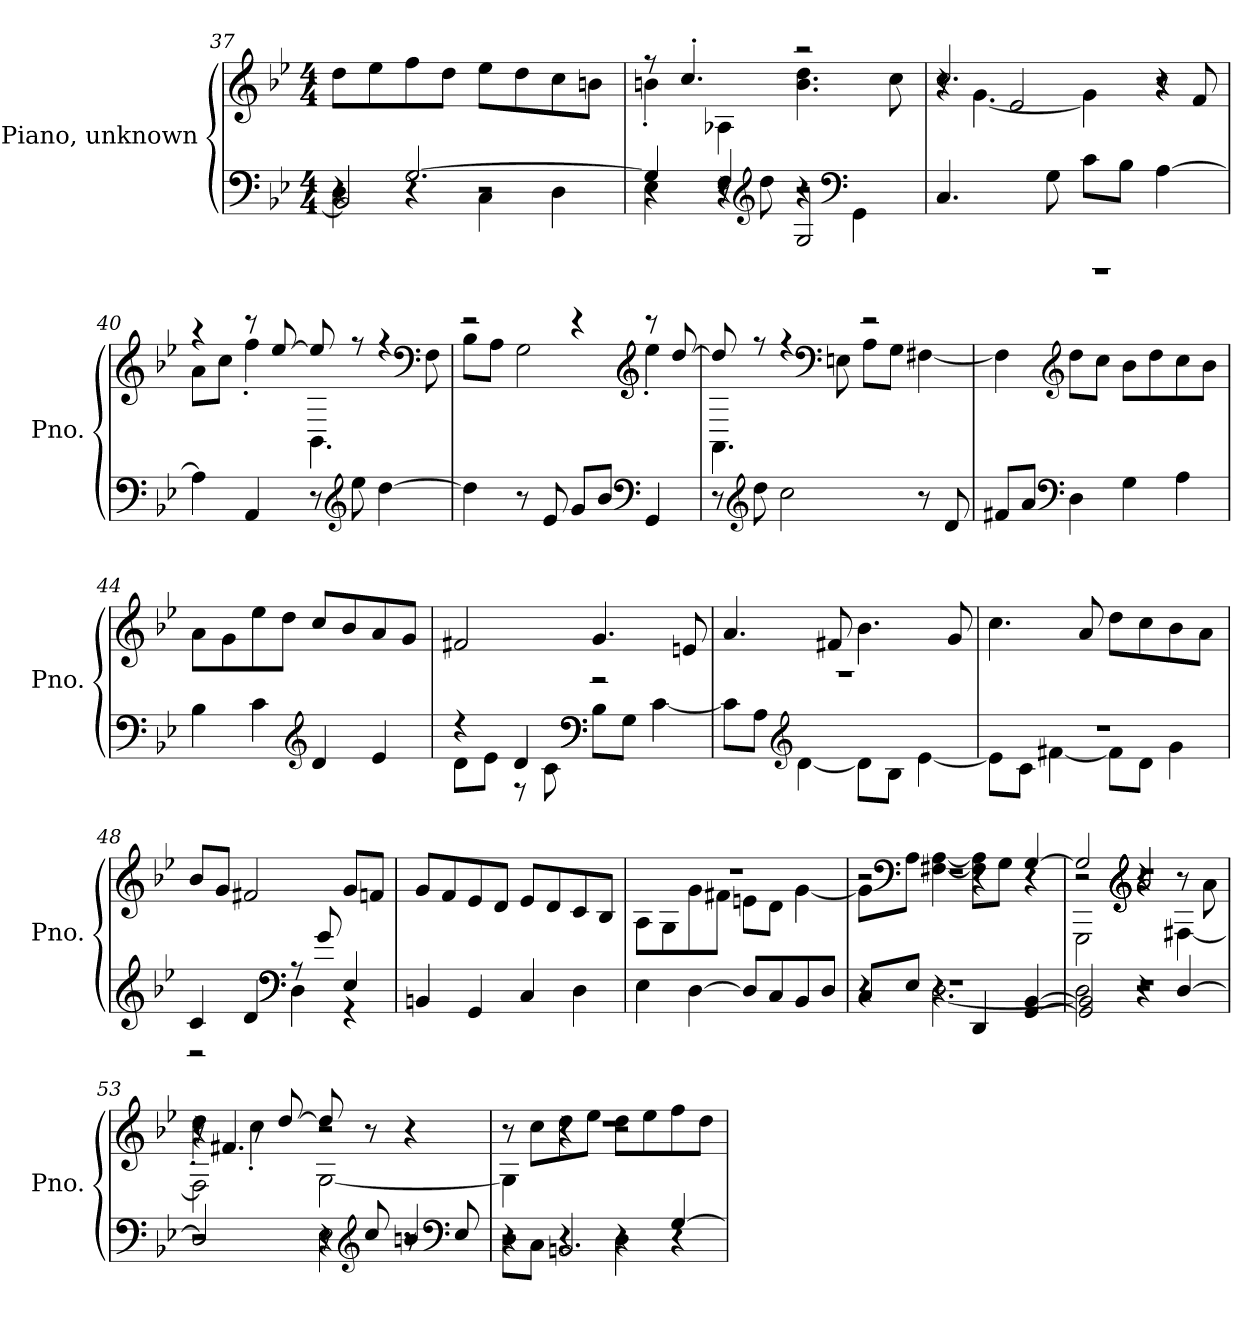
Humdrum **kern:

**kern	**kern
*part1	*part1
*staff2	*staff1
*I"Piano, unknown	*
*I'Pno.	*
*clefF4	*clefG2
*k[b-e-]	*k[b-e-]
*M4/4	*M4/4
=37	=37
*^	*
*	*^	*
4r	4D\	2BB/]	8dd\L
.	.	.	8ee-\
[2.G/	4r	.	8ff\
.	.	.	8dd\J
.	4C\	2r	8ee-\L
.	.	.	8dd\
.	4D\	.	8cc\
.	.	.	8bn\J
!!LO:PB:g=z
=38	=38	=38	=38
*	*	*	*^
4G/]	4E-\	4r	8r	4bn'\
.	.	.	4.cc'/	.
4r	8r	4F/	.	4A-X\
*clefG2	*	*	*	*
.	8dd\	.	.	.
2r	4r	2G/	2r	4.b\ 4.dd\
*clefF4	*	*	*	*
.	4GG\	.	.	.
.	.	.	.	8cc\
*v	*v	*v	*	*
=39	=39	=39
*	*	*^
4.C/	2.cc/	8r	4r
.	.	[4.g\	.
.	.	.	2e-/
8G\	.	.	.
8c\L	.	4g\]	.
8B-\J	.	.	.
[4A\	4r	4r	8r
.	.	.	8f/
*	*	*v	*v
=40	=40	=40
4A\]	4r	8a\L
.	.	8cc\J
4AA/	8r	4ff'\
.	[8ee-/	.
8r	8ee-/]	4.BB-\
*clefG2	*	*
8ee-\	8r	.
[4dd\	4r	.
*	*clefF4	*
.	.	8F\
!!LO:LB:g=z	!!
=41	=41	=41
4dd\]	2r	8B-\L
.	.	8A\J
8r	.	2G\
8e-/	.	.
8g/L	4r	.
8b-/J	.	.
*clefF4	*clefG2	*
4GG/	8r	4ee-'\
.	[8dd/	.
=42	=42	=42
8r	8dd/]	4.AA\
*clefG2	*	*
8dd\	8r	.
2cc\	4r	.
*	*clefF4	*
.	.	8En\
.	2r	8A\L
.	.	8G\J
8r	.	[4F#X\
8d/	.	.
=43	=43	=43
8f#X/L	1r	4F#\]
8a/J	.	.
*clefF4	*clefG2	*
4D\	.	8dd\L
.	.	8cc\J
4G\	.	8b-\L
.	.	8dd\
4A\	.	8cc\
.	.	8b-\J
*	*v	*v
=44	=44
4B-\	8a\L
.	8g\
4c\	8ee-\
.	8dd\J
*clefG2	*
4d/	8cc/L
.	8b-/
4e-/	8a/
.	8g/J
!!LO:LB:g=z
=45	=45
*^	*
4r	8d\L	2f#X/
.	8e-\J	.
4d/	8r	.
.	8c\	.
*clefF4	*	*
2r	8B-\L	4.g/
.	8G\J	.
.	[4c\	.
.	.	8en/
=46	=46	=46
1r	8c\L]	4.a/
.	8A\J	.
*clefG2	*	*
.	[4d\	.
.	.	8f#X/
.	8d\L]	4.b-\
.	8B-\J	.
.	[4e-\	.
.	.	8g/
=47	=47	=47
1r	8e-\L]	4.cc\
.	8c\J	.
.	[4f#X\	.
.	.	8a/
.	8f#\L]	8dd\L
.	8d\J	8cc\
.	4g\	8b-\
.	.	8a\J
=48	=48	=48
4c/	2r	8b-/L
.	.	8g/J
4d/	.	2f#X/
*clefF4	*	*
8r	4D\	.
8g/	.	.
4E-/	4r	8g/L
.	.	8fn/J
*v	*v	*
!!LO:LB:g=z
=49	=49
4BBn/	8g/L
.	8f/
4GG/	8e-/
.	8d/J
4C/	8e-/L
.	8d/
4D\	8c/
.	8B-/J
=50	=50
*	*^
4E-\	1r	8A\L
.	.	8G\
[4D\	.	8g\
.	.	8f#X\J
8D/L]	.	8en\L
8C/	.	8d\J
8BB-/	.	[4g\
8D/J	.	.
=51	=51	=51
*^	*	*^
*	*^	*	*	*
1r	4r	8C/L	1r	8g\L]	2r
*	*	*	*clefF4	*	*
.	.	8E-/J	.	8A\J	.
.	[2.D\	4r	.	[4F#X\ [4A\	.
.	.	4DD/	.	8F#\] 8A\]L	4r
.	.	.	.	8G\J	.
.	.	[4GG/ [4BB-/	.	4r	[4G/
=52	=52	=52	=52	=52	=52
*	*	*	*	*	*^
1r	2D\]	2GG/] 2BB-/]	1r	2GGG\	2G/]	2r
*	*	*	*clefG2	*	*	*
.	2r	4r	.	4r	2a/	4r
.	.	[4D/	.	8r	.	[4F#X\
.	.	.	.	8a\	.	.
!!LO:LB:g=z	!!	!!	!!
=53	=53	=53	=53	=53	=53	=53
2r	2r	2D/]	4r	4dd'\	8r	2F#\]
.	.	.	.	.	4.f#X/	.
.	.	.	8r	4cc'\	.	.
.	.	.	[8dd/	.	.	.
4r	2E-\	8r	8dd/]	2r	2r	[2G\
*clefG2	*	*	*	*	*	*
.	.	8cc/	8r	.	.	.
4bn/	.	8r	4r	.	.	.
*clefF4	*	*	*	*	*	*
.	.	8E-/	.	.	.	.
*	*	*	*	*	*v	*v
=54	=54	=54	=54	=54	=54
2r	8D\L	4r	1r	8r	4G\]
.	8C\J	.	.	8cc\L	.
.	4r	2.BBn/	.	8dd\	4r
.	.	.	.	8ee-\J	.
4r	4D\	.	.	8dd\L	2r
.	.	.	.	8ee-\	.
[4G/	4r	.	.	8ff\	.
.	.	.	.	8dd\J	.
*v	*v	*v	*	*	*
*	*v	*v	*v
=	=
*-	*-
